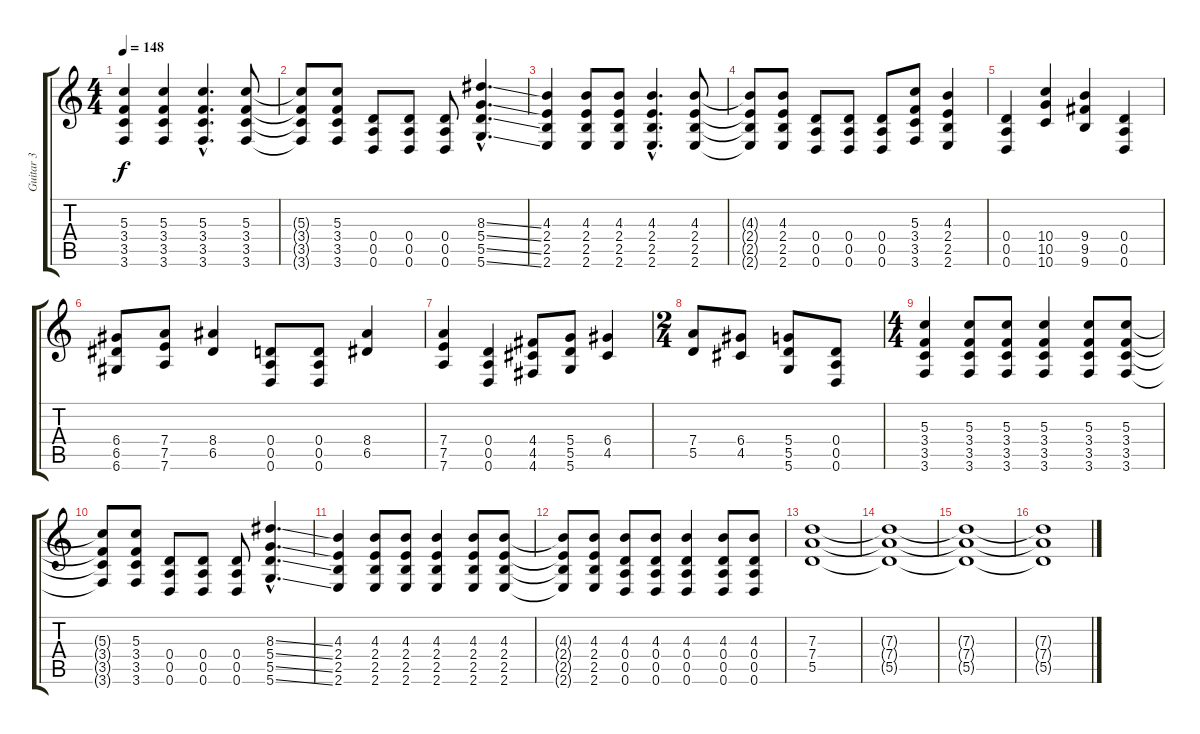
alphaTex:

\track ("Guitar 3" "Guitar 3") {instrument distortionguitar}
\staff {score tabs}
\tuning (E4 B3 G3 D3 A2 D2) {hide}
\ts (4 4)
\tempo 148
\clef g2
\ks c
(5.3 3.4 3.5 3.6).4{dy f} (5.3 3.4 3.5 3.6).4 (5.3{hac} 3.4{hac} 3.5{hac} 3.6{hac}).4{d} (5.3 3.4 3.5 3.6).8 |
(5.3{t} 3.4{t} 3.5{t} 3.6{t}).8 (5.3 3.4 3.5 3.6).8 (0.4 0.5 0.6).8 (0.4 0.5 0.6).8 (0.4 0.5 0.6).8 (8.3{ss hac} 5.4{ss hac} 5.5{ss hac} 5.6{ss hac}).4{d} |
(4.3 2.4 2.5 2.6).4 (4.3 2.4 2.5 2.6).8 (4.3 2.4 2.5 2.6).8 (4.3{hac} 2.4{hac} 2.5{hac} 2.6{hac}).4{d} (4.3 2.4 2.5 2.6).8 |
(4.3{t} 2.4{t} 2.5{t} 2.6{t}).8 (4.3 2.4 2.5 2.6).8 (0.4 0.5 0.6).8 (0.4 0.5 0.6).8 (0.4 0.5 0.6).8 (5.3 3.4 3.5 3.6).8 (4.3 2.4 2.5 2.6).4 |
(0.4 0.5 0.6).4 (10.4 10.5 10.6).4 (9.4 9.5 9.6).4 (0.4 0.5 0.6).4 |
(6.4 6.5 6.6).8 (7.4 7.5 7.6).8 (8.4 6.5).4 (0.4 0.5 0.6).8 (0.4 0.5 0.6).8 (8.4 6.5).4 |
(7.4 7.5 7.6).4 (0.4 0.5 0.6).4 (4.4 4.5 4.6).8 (5.4 5.5 5.6).8 (6.4 4.5).4 |
\ts (2 4)
(7.4 5.5).8 (6.4 4.5).8 (5.4 5.5 5.6).8 (0.4 0.5 0.6).8 |
\ts (4 4)
(5.3 3.4 3.5 3.6).4 (5.3 3.4 3.5 3.6).8 (5.3 3.4 3.5 3.6).8 (5.3 3.4 3.5 3.6).4 (5.3 3.4 3.5 3.6).8 (5.3 3.4 3.5 3.6).8 |
(5.3{t} 3.4{t} 3.5{t} 3.6{t}).8 (5.3 3.4 3.5 3.6).8 (0.4 0.5 0.6).8 (0.4 0.5 0.6).8 (0.4 0.5 0.6).8 (8.3{ss hac} 5.4{ss hac} 5.5{ss hac} 5.6{ss hac}).4{d} |
(4.3 2.4 2.5 2.6).4 (4.3 2.4 2.5 2.6).8 (4.3 2.4 2.5 2.6).8 (4.3 2.4 2.5 2.6).4 (4.3 2.4 2.5 2.6).8 (4.3 2.4 2.5 2.6).8 |
(4.3{t} 2.4{t} 2.5{t} 2.6{t}).8 (4.3 2.4 2.5 2.6).8 (4.3 0.4 0.5 0.6).8 (4.3 0.4 0.5 0.6).8 (4.3 0.4 0.5 0.6).4 (4.3 0.4 0.5 0.6).8 (4.3 0.4 0.5 0.6).8 |
(7.3 7.4 5.5).1{volume 5} |
(7.3{t} 7.4{t} 5.5{t}).1 |
(7.3{t} 7.4{t} 5.5{t}).1 |
(7.3{t} 7.4{t} 5.5{t}).1
